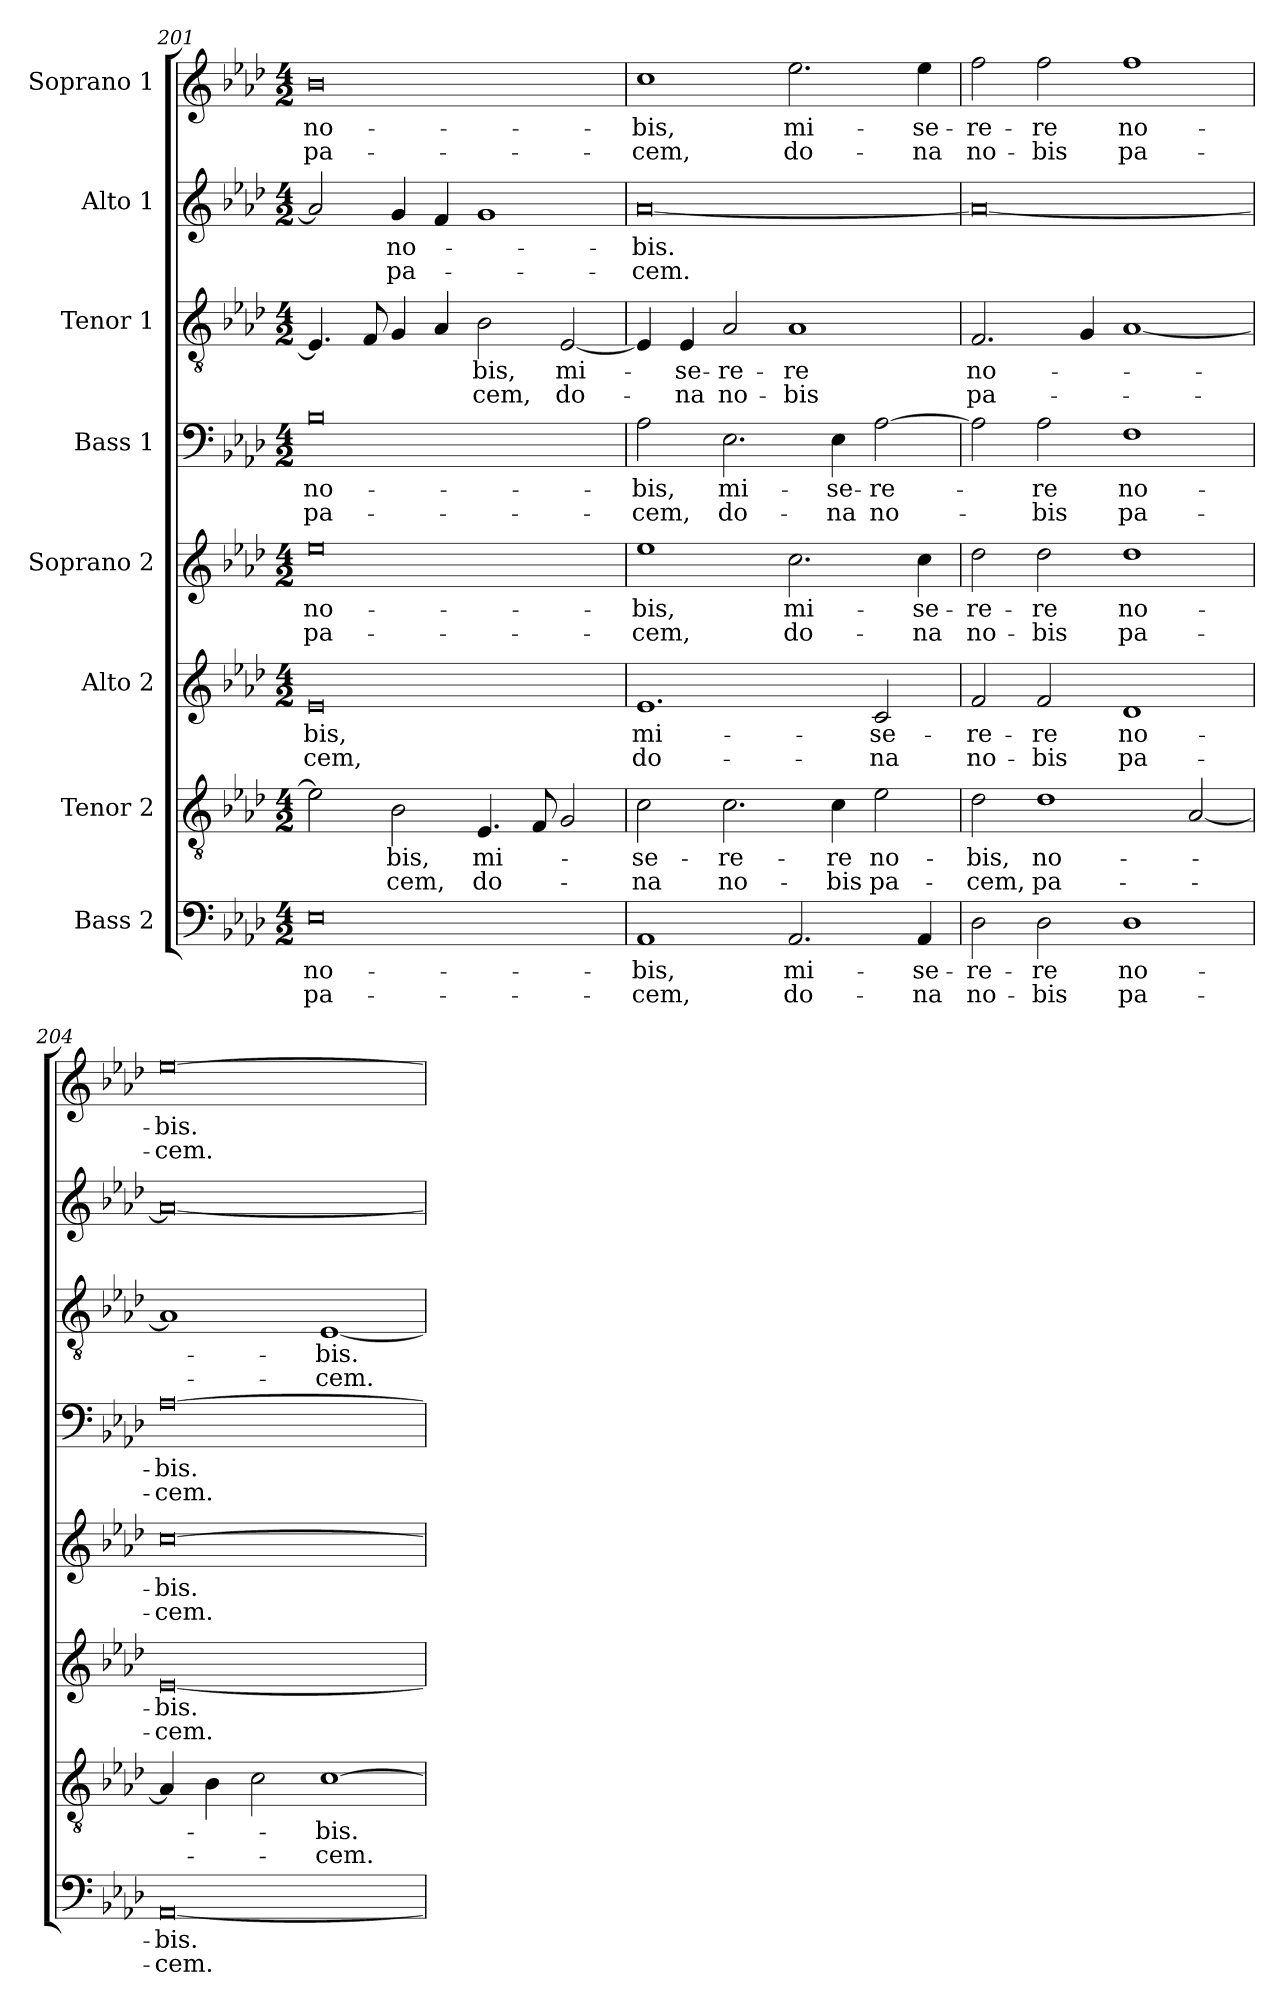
**kern	**text	**text	**kern	**text	**text	**kern	**text	**text	**kern	**text	**text	**kern	**text	**text	**kern	**text	**text	**kern	**text	**text	**kern	**text	**text
*part8	*part8	*part8	*part7	*part7	*part7	*part6	*part6	*part6	*part5	*part5	*part5	*part4	*part4	*part4	*part3	*part3	*part3	*part2	*part2	*part2	*part1	*part1	*part1
*staff8	*staff8	*staff8	*staff7	*staff7	*staff7	*staff6	*staff6	*staff6	*staff5	*staff5	*staff5	*staff4	*staff4	*staff4	*staff3	*staff3	*staff3	*staff2	*staff2	*staff2	*staff1	*staff1	*staff1
*I"Bass 2	*	*	*I"Tenor 2	*	*	*I"Alto 2	*	*	*I"Soprano 2	*	*	*I"Bass 1	*	*	*I"Tenor 1	*	*	*I"Alto 1	*	*	*I"Soprano 1	*	*
!!LO:LB:g=z
*clefF4	*	*	*clefGv2	*	*	*clefG2	*	*	*clefG2	*	*	*clefF4	*	*	*clefGv2	*	*	*clefG2	*	*	*clefG2	*	*
*k[b-e-a-d-]	*	*	*k[b-e-a-d-]	*	*	*k[b-e-a-d-]	*	*	*k[b-e-a-d-]	*	*	*k[b-e-a-d-]	*	*	*k[b-e-a-d-]	*	*	*k[b-e-a-d-]	*	*	*k[b-e-a-d-]	*	*
*A-:	*	*	*A-:	*	*	*A-:	*	*	*A-:	*	*	*A-:	*	*	*A-:	*	*	*A-:	*	*	*A-:	*	*
*M4/2	*	*	*M4/2	*	*	*M4/2	*	*	*M4/2	*	*	*M4/2	*	*	*M4/2	*	*	*M4/2	*	*	*M4/2	*	*
=201	=201	=201	=201	=201	=201	=201	=201	=201	=201	=201	=201	=201	=201	=201	=201	=201	=201	=201	=201	=201	=201	=201	=201
0E-	no-	pa-	2e-\]	.	.	0e-	-bis,	-cem,	0ee-	no-	pa-	0B-	no-	pa-	4.E-/]	.	.	2a-/]	.	.	0b-	no-	pa-
.	.	.	.	.	.	.	.	.	.	.	.	.	.	.	8F/	.	.	.	.	.	.	.	.
.	.	.	2B-\	-bis,	-cem,	.	.	.	.	.	.	.	.	.	4G/	.	.	4g/	no-	pa-	.	.	.
.	.	.	.	.	.	.	.	.	.	.	.	.	.	.	4A-/	.	.	4f/	.	.	.	.	.
.	.	.	4.E-/	mi-	do-	.	.	.	.	.	.	.	.	.	2B-\	-bis,	-cem,	1g	.	.	.	.	.
.	.	.	8F/	.	.	.	.	.	.	.	.	.	.	.	.	.	.	.	.	.	.	.	.
.	.	.	2G/	.	.	.	.	.	.	.	.	.	.	.	[2E-/	mi-	do-	.	.	.	.	.	.
=202	=202	=202	=202	=202	=202	=202	=202	=202	=202	=202	=202	=202	=202	=202	=202	=202	=202	=202	=202	=202	=202	=202	=202
1AA-	-bis,	-cem,	2c\	-se-	-na	1.e-	mi-	do-	1ee-	-bis,	-cem,	2A-\	-bis,	-cem,	4E-/]	.	.	[0a-	-bis.	-cem.	1cc	-bis,	-cem,
.	.	.	.	.	.	.	.	.	.	.	.	.	.	.	4E-/	-se-	-na	.	.	.	.	.	.
.	.	.	2.c\	-re-	no-	.	.	.	.	.	.	2.E-\	mi-	do-	2A-/	-re-	no-	.	.	.	.	.	.
2.AA-/	mi-	do-	.	.	.	.	.	.	2.cc\	mi-	do-	.	.	.	1A-	-re	-bis	.	.	.	2.ee-\	mi-	do-
.	.	.	4c\	-re	-bis	.	.	.	.	.	.	4E-\	-se-	-na	.	.	.	.	.	.	.	.	.
.	.	.	2e-\	no-	pa-	2c/	-se-	-na	.	.	.	[2A-\	-re-	no-	.	.	.	.	.	.	.	.	.
4AA-/	-se-	-na	.	.	.	.	.	.	4cc\	-se-	-na	.	.	.	.	.	.	.	.	.	4ee-\	-se-	-na
=203	=203	=203	=203	=203	=203	=203	=203	=203	=203	=203	=203	=203	=203	=203	=203	=203	=203	=203	=203	=203	=203	=203	=203
2D-\	-re-	no-	2d-\	-bis,	-cem,	2f/	-re-	no-	2dd-\	-re-	no-	2A-\]	.	.	2.F/	no-	pa-	0a-_	.	.	2ff\	-re-	no-
2D-\	-re	-bis	1d-	no-	pa-	2f/	-re	-bis	2dd-\	-re	-bis	2A-\	-re	-bis	.	.	.	.	.	.	2ff\	-re	-bis
.	.	.	.	.	.	.	.	.	.	.	.	.	.	.	4G/	.	.	.	.	.	.	.	.
1D-	no-	pa-	.	.	.	1d-	no-	pa-	1dd-	no-	pa-	1F	no-	pa-	[1A-	.	.	.	.	.	1ff	no-	pa-
.	.	.	[2A-/	.	.	.	.	.	.	.	.	.	.	.	.	.	.	.	.	.	.	.	.
=204	=204	=204	=204	=204	=204	=204	=204	=204	=204	=204	=204	=204	=204	=204	=204	=204	=204	=204	=204	=204	=204	=204	=204
[0AA-	-bis.	-cem.	4A-/]	.	.	[0e-	-bis.	-cem.	[0cc	-bis.	-cem.	[0A-	-bis.	-cem.	1A-]	.	.	0a-_	.	.	[0ee-	-bis.	-cem.
.	.	.	4B-\	.	.	.	.	.	.	.	.	.	.	.	.	.	.	.	.	.	.	.	.
.	.	.	2c\	.	.	.	.	.	.	.	.	.	.	.	.	.	.	.	.	.	.	.	.
.	.	.	[1c	-bis.	-cem.	.	.	.	.	.	.	.	.	.	[1E-	-bis.	-cem.	.	.	.	.	.	.
=	=	=	=	=	=	=	=	=	=	=	=	=	=	=	=	=	=	=	=	=	=	=	=
*-	*-	*-	*-	*-	*-	*-	*-	*-	*-	*-	*-	*-	*-	*-	*-	*-	*-	*-	*-	*-	*-	*-	*-
